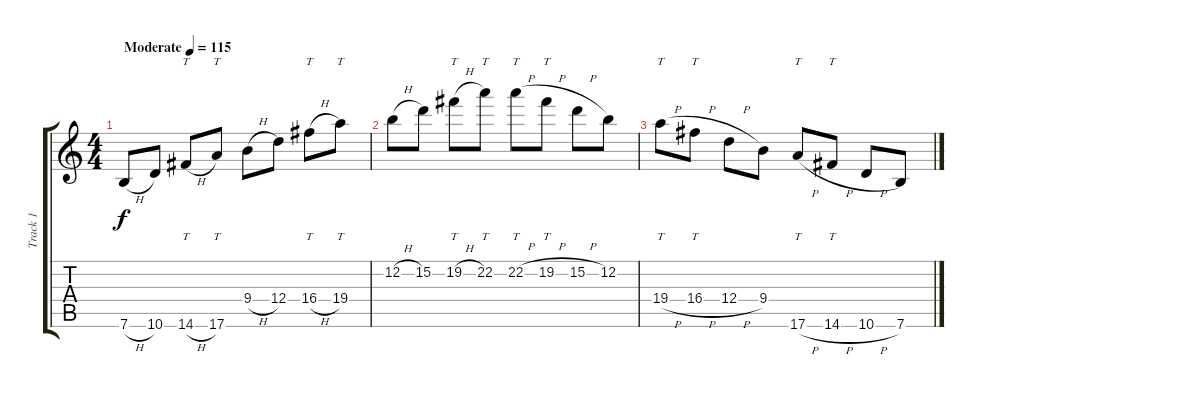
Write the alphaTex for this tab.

\track ("Track 1" "Track 1") {instrument acousticguitarsteel}
\staff {score tabs}
\tuning (E4 B3 G3 D3 A2 E2) {hide}
\ts (4 4)
\tempo (115 "Moderate")
\clef g2
\ks c
7.6{h}.8{dy f instrument acousticguitarsteel} 10.6.8 14.6{h}.8{tt} 17.6.8{tt} 9.4{h}.8 12.4.8 16.4{h}.8{tt} 19.4.8{tt} |
12.2{h}.8 15.2.8 19.2{h}.8{tt} 22.2.8{tt} 22.2{h}.8{tt} 19.2{h}.8{tt} 15.2{h}.8 12.2.8 |
19.4{h}.8{tt} 16.4{h}.8{tt} 12.4{h}.8 9.4.8 17.6{h}.8{tt} 14.6{h}.8{tt} 10.6{h}.8 7.6.8
